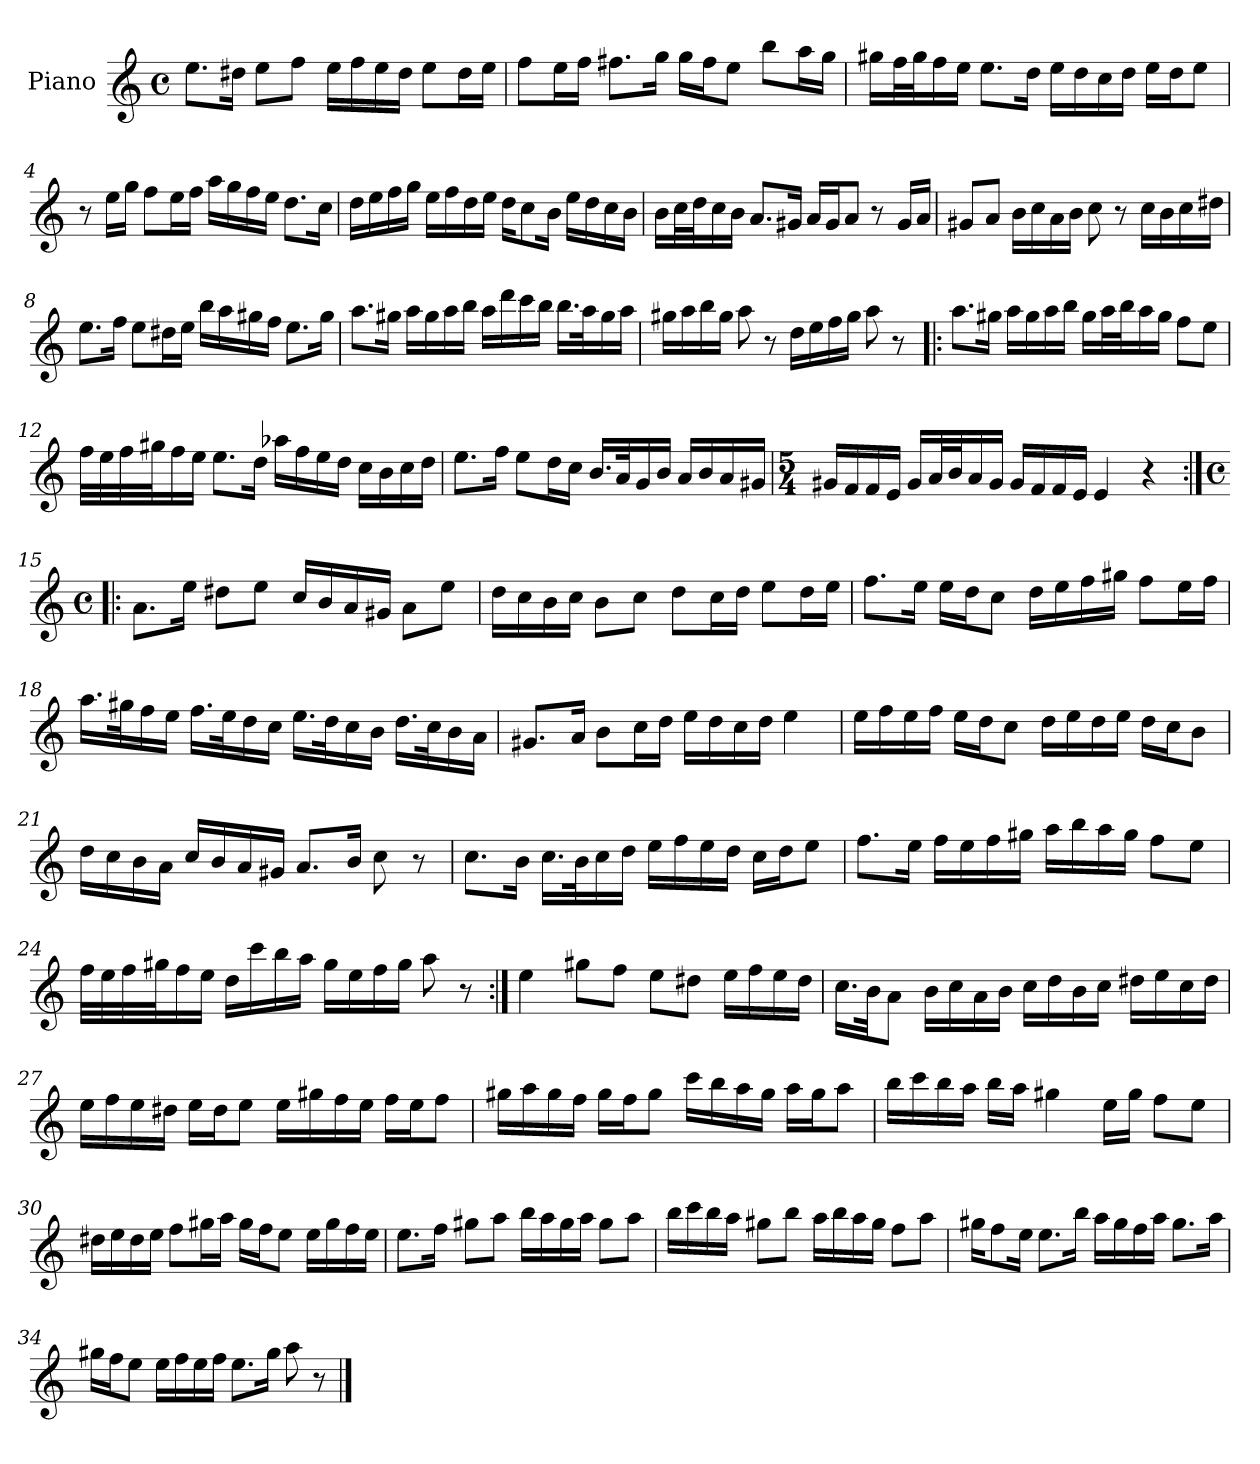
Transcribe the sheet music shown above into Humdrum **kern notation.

**kern
*part1
*staff1
*I"Piano
*I'Pno.
*clefG2
*k[]
*M4/4
*met(c)
=1
8.ee\L
16dd#X\Jk
8ee\L
8ff\J
16ee\LL
16ff\
16ee\
16dd#\JJ
8ee\L
16dd#\L
16ee\JJ
=2
8ff\L
16ee\L
16ff\JJ
8.ff#X\L
16gg\Jk
16gg\LL
16ff#\J
8ee\J
8bb\L
16aa\L
16gg\JJ
=3
16gg#X\LL
32ff\L
32gg#\J
16ff\
16ee\JJ
8.ee\L
16dd\Jk
16ee\LL
16dd\
16cc\
16dd\JJ
16ee\LL
16dd\J
8ee\J
!!LO:LB:g=z
=4
8r
16ee\LL
16gg\JJ
8ff\L
16ee\L
16ff\JJ
16aa\LL
16gg\
16ff\
16ee\JJ
8.dd\L
16cc\Jk
=5
16dd\LL
16ee\
16ff\
16gg\JJ
16ee\LL
16ff\
16dd\
16ee\JJ
16dd\KL
8cc\
16b\Jk
16ee\LL
16dd\
16cc\
16b\JJ
=6
16b\LL
32cc\L
32dd\J
16cc\
16b\JJ
8.a/L
16g#X/Jk
16a/LL
16g#/J
8a/J
8r
16g#/LL
16a/JJ
!!LO:LB:g=z
=7
8g#X/L
8a/J
16b\LL
16cc\
16a\
16b\JJ
8cc\
8r
16cc\LL
16b\
16cc\
16dd#X\JJ
=8
8.ee\L
16ff\Jk
8ee\L
16dd#X\L
16ee\JJ
16bb\LL
16aa\
16gg#X\
16ff\JJ
8.ee\L
16gg#\Jk
=9
8.aa\L
16gg#X\Jk
16aa\LL
16gg#\
16aa\
16bb\JJ
16aa\LL
16ddd\
16ccc\
16bb\JJ
16.bb\LL
32aa\K
16gg#\
16aa\JJ
!!LO:LB:g=z
=10
16gg#X\LL
16aa\
16bb\
16gg#\JJ
8aa\
8r
16dd\LL
16ee\
16ff\
16gg#\JJ
8aa\
8r
=11!|:
8.aa\L
16gg#X\Jk
16aa\LL
16gg#\
16aa\
16bb\JJ
16gg#\LL
32aa\L
32bb\J
16aa\
16gg#\JJ
8ff\L
8ee\J
!!LO:LB:g=z
=12
32ff\LLL
32ee\
32ff\
32gg#X\J
16ff\
16ee\JJ
8.ee\L
16dd\Jk
16aa-X\LL
16ff\
16ee\
16dd\JJ
16cc\LL
16b\
16cc\
16dd\JJ
=13
8.ee\L
16ff\Jk
8ee\L
16dd\L
16cc\JJ
16.b/LL
32a/K
16g/
16b/JJ
16a/LL
16b/
16a/
16g#X/JJ
!!LO:LB:g=z
=14
*M5/4
16g#X/LL
16f/
16f/
16e/JJ
16g#/LL
32a/L
32b/J
16a/
16g#/JJ
16g#/LL
16f/
16f/
16e/JJ
4e/
4r
=15:|!|:
*M4/4
*met(c)
8.a\L
16ee\Jk
8dd#X\L
8ee\J
16cc/LL
16b/
16a/
16g#X/JJ
8a\L
8ee\J
=16
16dd\LL
16cc\
16b\
16cc\JJ
8b\L
8cc\J
8dd\L
16cc\L
16dd\JJ
8ee\L
16dd\L
16ee\JJ
!!LO:LB:g=z
=17
8.ff\L
16ee\Jk
16ee\LL
16dd\J
8cc\J
16dd\LL
16ee\
16ff\
16gg#X\JJ
8ff\L
16ee\L
16ff\JJ
=18
16.aa\LL
32gg#X\K
16ff\
16ee\JJ
16.ff\LL
32ee\K
16dd\
16cc\JJ
16.ee\LL
32dd\K
16cc\
16b\JJ
16.dd\LL
32cc\K
16b\
16a\JJ
=19
8.g#X/L
16a/Jk
8b\L
16cc\L
16dd\JJ
16ee\LL
16dd\
16cc\
16dd\JJ
4ee\
!!LO:LB:g=z
=20
16ee\LL
16ff\
16ee\
16ff\JJ
16ee\LL
16dd\J
8cc\J
16dd\LL
16ee\
16dd\
16ee\JJ
16dd\LL
16cc\J
8b\J
=21
16dd\LL
16cc\
16b\
16a\JJ
16cc/LL
16b/
16a/
16g#X/JJ
8.a/L
16b/Jk
8cc\
8r
=22
8.cc\L
16b\Jk
16.cc\LL
32b\K
16cc\
16dd\JJ
16ee\LL
16ff\
16ee\
16dd\JJ
16cc\LL
16dd\J
8ee\J
!!LO:LB:g=z
=23
8.ff\L
16ee\Jk
16ff\LL
16ee\
16ff\
16gg#X\JJ
16aa\LL
16bb\
16aa\
16gg#\JJ
8ff\L
8ee\J
=24
32ff\LLL
32ee\
32ff\
32gg#X\J
16ff\
16ee\JJ
16dd\LL
16ccc\
16bb\
16aa\JJ
16gg#\LL
16ee\
16ff\
16gg#\JJ
8aa\
8r
=25:|!
4ee\
8gg#X\L
8ff\J
8ee\L
8dd#X\J
16ee\LL
16ff\
16ee\
16dd#\JJ
!!LO:LB:g=z
=26
16.cc\LL
32b\JK
8a\J
16b\LL
16cc\
16a\
16b\JJ
16cc\LL
16dd\
16b\
16cc\JJ
16dd#X\LL
16ee\
16cc\
16dd#\JJ
=27
16ee\LL
16ff\
16ee\
16dd#X\JJ
16ee\LL
16dd#\J
8ee\J
16ee\LL
16gg#X\
16ff\
16ee\JJ
16ff\LL
16ee\J
8ff\J
=28
16gg#X\LL
16aa\
16gg#\
16ff\JJ
16gg#\LL
16ff\J
8gg#\J
16ccc\LL
16bb\
16aa\
16gg#\JJ
16aa\LL
16gg#\J
8aa\J
!!LO:PB:g=z
=29
16bb\LL
16ccc\
16bb\
16aa\JJ
16bb\LL
16aa\JJ
4gg#X\
16ee\LL
16gg#\JJ
8ff\L
8ee\J
=30
16dd#X\LL
16ee\
16dd#\
16ee\JJ
8ff\L
16gg#X\L
16aa\JJ
16gg#\LL
16ff\J
8ee\J
16ee\LL
16gg#\
16ff\
16ee\JJ
=31
8.ee\L
16ff\Jk
8gg#X\L
8aa\J
16bb\LL
16aa\
16gg#\
16aa\JJ
8gg#\L
8aa\J
!!LO:LB:g=z
=32
16bb\LL
16ccc\
16bb\
16aa\JJ
8gg#X\L
8bb\J
16aa\LL
16bb\
16aa\
16gg#\JJ
8ff\L
8aa\J
=33
16gg#X\KL
8ff\
16ee\Jk
8.ee\L
16bb\Jk
16aa\LL
16gg#\
16ff\
16aa\JJ
8.gg#\L
16aa\Jk
=34
16gg#X\LL
16ff\J
8ee\J
16ee\LL
16ff\
16ee\
16ff\JJ
8.ee\L
16gg#\Jk
8aa\
8r
==
*-
